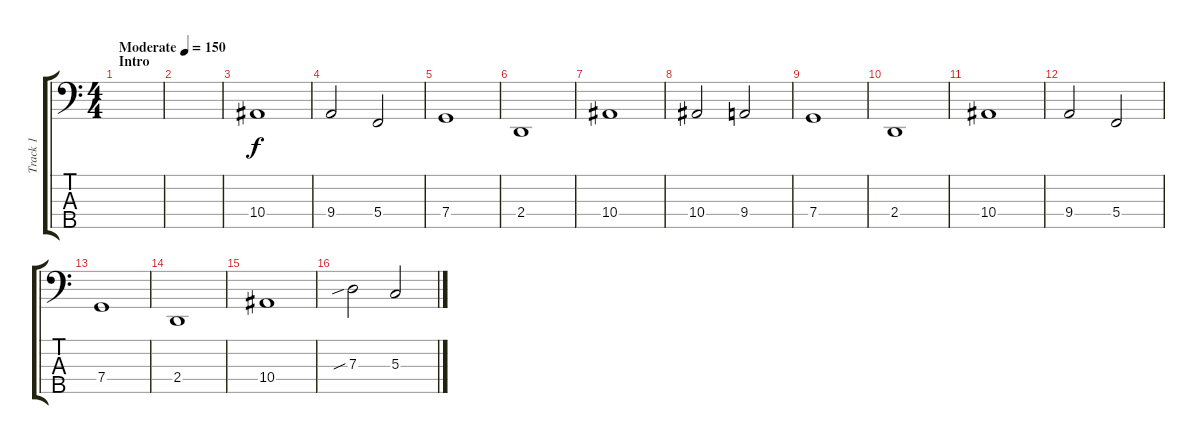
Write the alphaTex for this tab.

\track ("Track 1" "Track 1") {instrument electricbassfinger}
\staff {score tabs}
\tuning (F2 C2 G1 C1 G0) {hide}
\ts (4 4)
\section ("" "Intro")
\tempo (150 "Moderate")
\clef f4
\ks c
|
|
10.4.1 |
9.4.2 5.4.2 |
7.4.1 |
2.4.1 |
10.4.1 |
10.4.2 9.4.2 |
7.4.1 |
2.4.1 |
10.4.1 |
9.4.2 5.4.2 |
7.4.1 |
2.4.1 |
10.4.1 |
7.3{sib}.2 5.3.2
